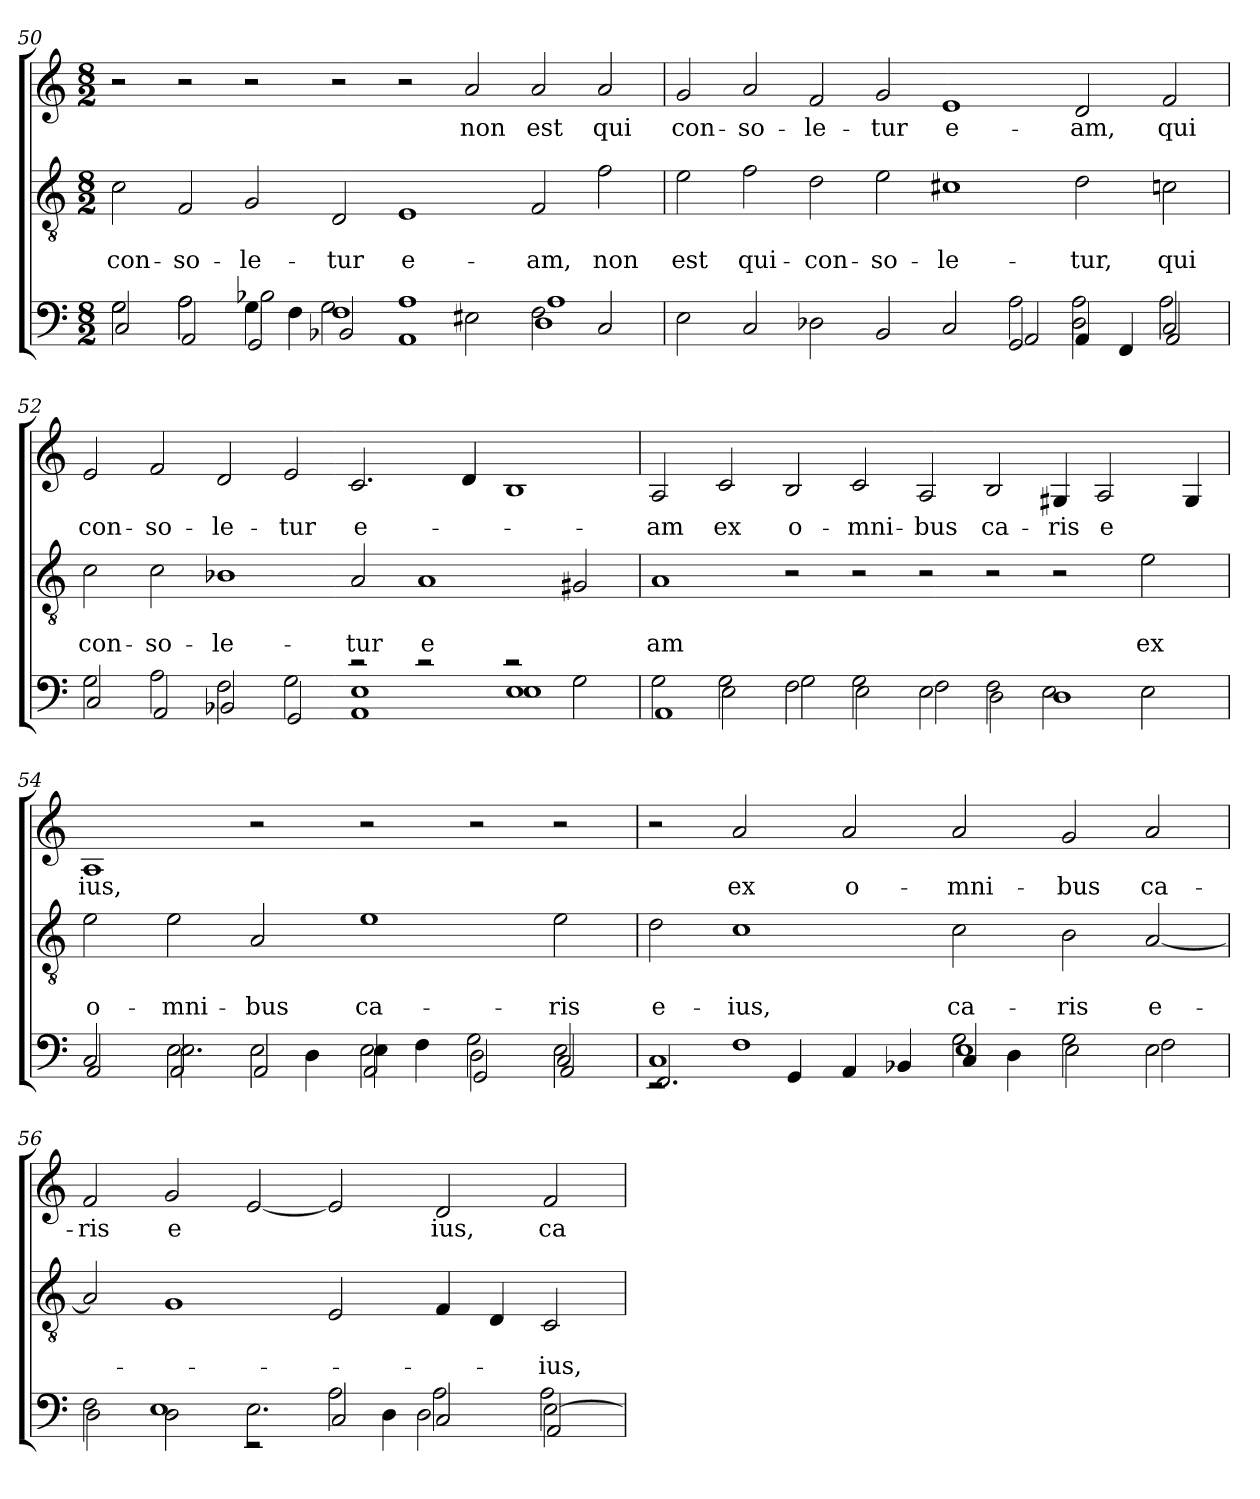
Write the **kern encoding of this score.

**kern	**kern	**text	**text	**kern	**text
*part3	*part2	*part2	*part2	*part1	*part1
*staff3	*staff2	*staff2	*staff2	*staff1	*staff1
*clefF4	*clefGv2	*	*	*clefG2	*
*k[]	*k[]	*	*	*k[]	*
*C:	*C:	*	*	*C:	*
*M8/2	*M8/2	*	*	*M8/2	*
=50	=50	=50	=50	=50	=50
*^	*	*	*	*	*
*	*^	*	*	*	*	*
!	!	!	!	!	!LO:LY:b	!	!
2G\	2G\	2C/	2c\	.	con-	2r	.
!	!	!	!	!	!LO:LY:b	!	!
2A\	2A\	2AA/	2F/	.	-so-	2r	.
!	!	!	!	!	!LO:LY:b	!	!
4G\	2B-X\	2GG/	2G/	.	-le-	2r	.
4F\	.	.	.	.	.	.	.
!	!	!	!	!	!LO:LY:b	!	!
1F	2G\	2BB-X/	2D/	.	-tur	2r	.
!	!	!	!	!	!LO:LY:b	!	!
.	1A	1AA	1E	.	e-	2r	.
!	!	!	!	!	!	!	!LO:LY:b
2E#X\	.	.	.	.	.	2a/	non
!	!	!	!	!	!LO:LY:b	!	!LO:LY:b
2F\	1A	1D	2F/	.	-am,	2a/	est
!	!	!	!	!	!LO:LY:b	!	!LO:LY:b
2C/	.	.	2f\	.	non	2a/	qui
!!LO:LB:g=z
=51	=51	=51	=51	=51	=51	=51	=51
!	!	!	!	!	!LO:LY:b	!	!LO:LY:b
2E\	0ryy	0ryy	2e\	.	est	2g/	con-
!	!	!	!	!	!LO:LY:b	!	!LO:LY:b
2C/	.	.	2f\	.	qui-	2a/	-so-
!	!	!	!	!	!LO:LY:b	!	!LO:LY:b
2D-X\	.	.	2d\	.	-con-	2f/	-le-
!	!	!	!	!	!LO:LY:b	!	!LO:LY:b
2BB/	.	.	2e\	.	-so-	2g/	-tur
!	!	!	!	!	!LO:LY:b	!	!LO:LY:b
2C/	2ryy	2ryy	1c#X	.	-le-	1e	e-
2GG/	2A\	2AA/	.	.	.	.	.
!	!	!	!	!	!LO:LY:b	!	!LO:LY:b
4AA/	2A\	2D-\	2d\	.	-tur,	2d/	-am,
4FF/	.	.	.	.	.	.	.
!	!	!	!	!	!LO:LY:b	!	!LO:LY:b
2C/	2A\	2AA/	2cn\	.	qui	2f/	qui
=52	=52	=52	=52	=52	=52	=52	=52
!	!	!	!	!	!LO:LY:b	!	!LO:LY:b
0ryy	2G\	2C/	2c\	.	con-	2e/	con-
!	!	!	!	!	!LO:LY:b	!	!LO:LY:b
.	2A\	2AA/	2c\	.	-so-	2f/	-so-
!	!	!	!	!	!LO:LY:b	!	!LO:LY:b
.	2F\	2BB-X/	1B-X	.	-le-	2d/	-le-
!	!	!	!	!	!	!	!LO:LY:b
.	2G\	2GG/	.	.	.	2e/	-tur
!	!	!	!	!	!LO:LY:b	!	!LO:LY:b
2rc	1E	1AA	2A/	.	-tur	2.c/	e-
!	!	!	!	!	!LO:LY:b	!	!
2rc	.	.	1A	.	e	.	.
.	.	.	.	.	.	4d/	.
2rc	1E	1E	.	.	.	1B	.
2G\	.	.	2G#X/	.	.	.	.
!!LO:PB:g=z
=53	=53	=53	=53	=53	=53	=53	=53
!	!	!	!	!	!LO:LY:b	!	!LO:LY:b
2G\	2ryy	1AA	1A	.	am	2A/	-am
!	!	!	!	!	!	!	!LO:LY:b
2G\	2E\	.	.	.	.	2c/	ex
!	!	!	!	!	!	!	!LO:LY:b
2F\	2G\	0.ryy	2r	.	.	2B/	o-
!	!	!	!	!	!	!	!LO:LY:b
2G\	2E\	.	2r	.	.	2c/	-mni-
!	!	!	!	!	!	!	!LO:LY:b
2E\	2F\	.	2r	.	.	2A/	-bus
!	!	!	!	!	!	!	!LO:LY:b
2F\	2D\	.	2r	.	.	2B/	ca-
!	!	!	!	!	!	!	!LO:LY:b
1D	2E\	.	2r	.	.	4G#X/	-ris
!	!	!	!	!	!	!	!LO:LY:b
.	.	.	.	.	.	2A/	e
!	!	!	!	!	!LO:LY:b	!	!
.	2E\	.	2e\	.	ex	.	.
.	.	.	.	.	.	4G#/	.
=54	=54	=54	=54	=54	=54	=54	=54
!	!	!	!	!	!LO:LY:b	!	!LO:LY:b
2C/	2AA/	2ryy	2e\	.	o-	1A	ius,
!	!	!	!	!	!LO:LY:b	!	!
2E\	2.E\	2AA/	2e\	.	-mni-	.	.
!	!	!	!	!	!LO:LY:b	!	!
2E\	.	2AA/	2A/	.	-bus	2r	.
.	4D\	.	.	.	.	.	.
!	!	!	!	!	!LO:LY:b	!	!
2E\	4E\	2AA/	1e	.	ca-	2r	.
.	4F\	.	.	.	.	.	.
2D\	2G\	2GG/	.	.	.	2r	.
!	!	!	!	!	!LO:LY:b	!	!
2E\	2C/	2AA/	2e\	.	-ris	2r	.
!!LO:LB:g=z
=55	=55	=55	=55	=55	=55	=55	=55
!	!	!	!	!	!LO:LY:b	!	!
1C	2rEE	2.FF/	2d\	.	e-	2r	.
!	!	!	!	!	!LO:LY:b	!	!LO:LY:b
.	1F	.	1c	.	-ius,	2a/	ex
.	.	4GG/	.	.	.	.	.
!	!	!	!	!	!	!	!LO:LY:b
2ryy	.	4AA/	.	.	.	2a/	o-
.	.	4BB-X/	.	.	.	.	.
!	!	!	!	!	!LO:LY:b	!	!LO:LY:b
2G\	1E	4C/	2c\	.	ca-	2a/	-mni-
.	.	4D\	.	.	.	.	.
!	!	!	!	!	!LO:LY:b	!	!LO:LY:b
2G\	.	2E\	2B\	.	-ris	2g/	-bus
!	!	!	!	!	!LO:LY:b	!	!LO:LY:b
2E\	2ryy	2F\	[<2A/	.	e-	2a/	ca-
=56	=56	=56	=56	=56	=56	=56	=56
!	!	!	!	!	!	!	!LO:LY:b
2F\	1ryy	2D\	2A/]	.	.	2f/	-ris
!	!	!	!	!	!	!	!LO:LY:b
2D\	.	1E	1G	.	.	2g/	e
2.E\	2rEE	.	.	.	.	[<2e/	.
.	2A\	2C/	2E/	.	.	2e/]	.
4D\	.	.	.	.	.	.	.
!	!	!	!	!	!	!	!LO:LY:b
2C/	2A\	2D\	4F/	.	.	2d/	ius,
.	.	.	4D/	.	.	.	.
!	!	!	!	!	!LO:LY:b	!	!LO:LY:b
[>2E\	2A\	2AA/	2C/	.	-ius,	2f/	ca-
*v	*v	*v	*	*	*	*	*
=	=	=	=	=	=
*-	*-	*-	*-	*-	*-
